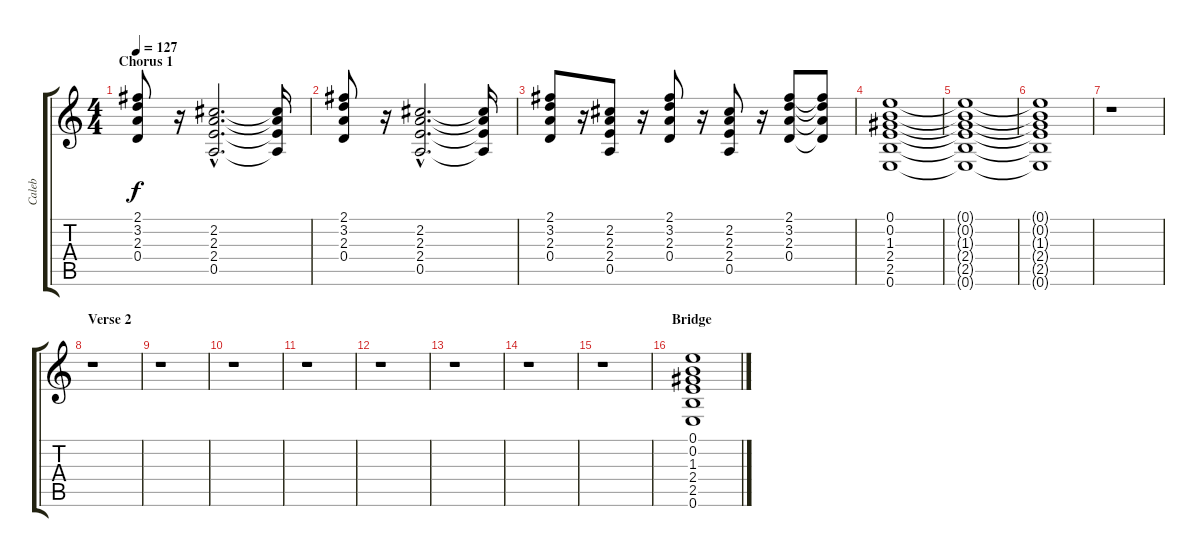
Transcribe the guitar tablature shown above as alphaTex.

\track ("Caleb" "Caleb") {instrument distortionguitar}
\staff {score tabs}
\tuning (E4 B3 G3 D3 A2 E2) {hide}
\ts (4 4)
\section ("" "Chorus 1")
\tempo 127
\clef g2
\ks c
(2.1 3.2 2.3 0.4).8{dy f volume 10} r.16 (2.2{hac} 2.3{hac} 2.4{hac} 0.5{hac}).2{d} (2.2{t} 2.3{t} 2.4{t} 0.5{t}).16 |
(2.1 3.2 2.3 0.4).8 r.16 (2.2{hac} 2.3{hac} 2.4{hac} 0.5{hac}).2{d} (2.2{t} 2.3{t} 2.4{t} 0.5{t}).16 |
(2.1 3.2 2.3 0.4).8 r.16 (2.2 2.3 2.4 0.5).8 r.16 (2.1 3.2 2.3 0.4).8 r.16 (2.2 2.3 2.4 0.5).8 r.16 (2.1 3.2 2.3 0.4).8 (2.1{t} 3.2{t} 2.3{t} 0.4{t}).8 |
(0.1 0.2 1.3 2.4 2.5 0.6).1{volume 0} |
(0.1{t} 0.2{t} 1.3{t} 2.4{t} 2.5{t} 0.6{t}).1 |
(0.1{t} 0.2{t} 1.3{t} 2.4{t} 2.5{t} 0.6{t}).1 |
r.1 |
\section ("" "Verse 2")
r.1 |
r.1 |
r.1 |
r.1 |
r.1 |
r.1 |
r.1 |
r.1{volume 10} |
\section ("" "Bridge")
(0.1 0.2 1.3 2.4 2.5 0.6).1{volume 0}
